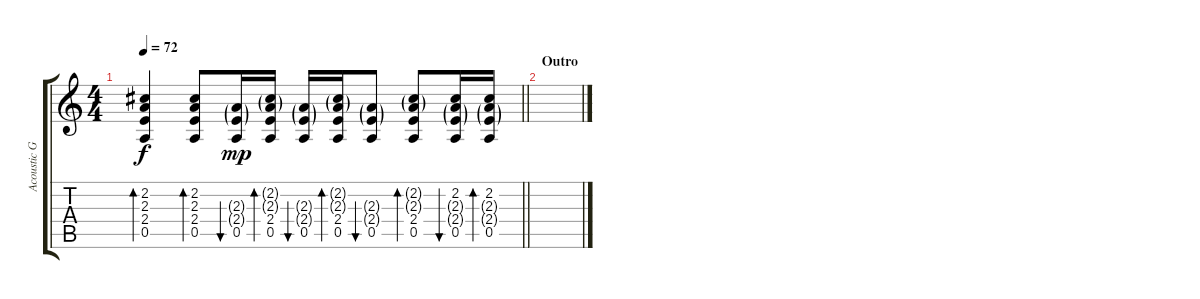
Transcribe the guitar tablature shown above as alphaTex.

\track ("Acoustic Guitar 1" "Acoustic G") {instrument acousticguitarsteel}
\staff {score tabs}
\tuning (E4 B3 G3 D3 A2 E2) {hide}
\ts (4 4)
\tempo 72
\clef g2
\barLineRight lightlight
\ks c
(2.2 2.3 2.4 0.5).4{bd 60 dy f} (2.2 2.3 2.4 0.5).8{bd 60} (2.3{g} 2.4{g} 0.5).16{bu 60 dy mp} (2.2{g} 2.3{g} 2.4 0.5).16{bd 60} (2.3{g} 2.4{g} 0.5).16{bu 60} (2.2{g} 2.3{g} 2.4 0.5).16{bd 60} (2.3{g} 2.4{g} 0.5).8{bu 60} (2.2{g} 2.3{g} 2.4 0.5).8{bd 60} (2.2 2.3{g} 2.4{g} 0.5).16{bu 60} (2.2 2.3{g} 2.4{g} 0.5).16{bd 60} |
\section ("" "Outro")
